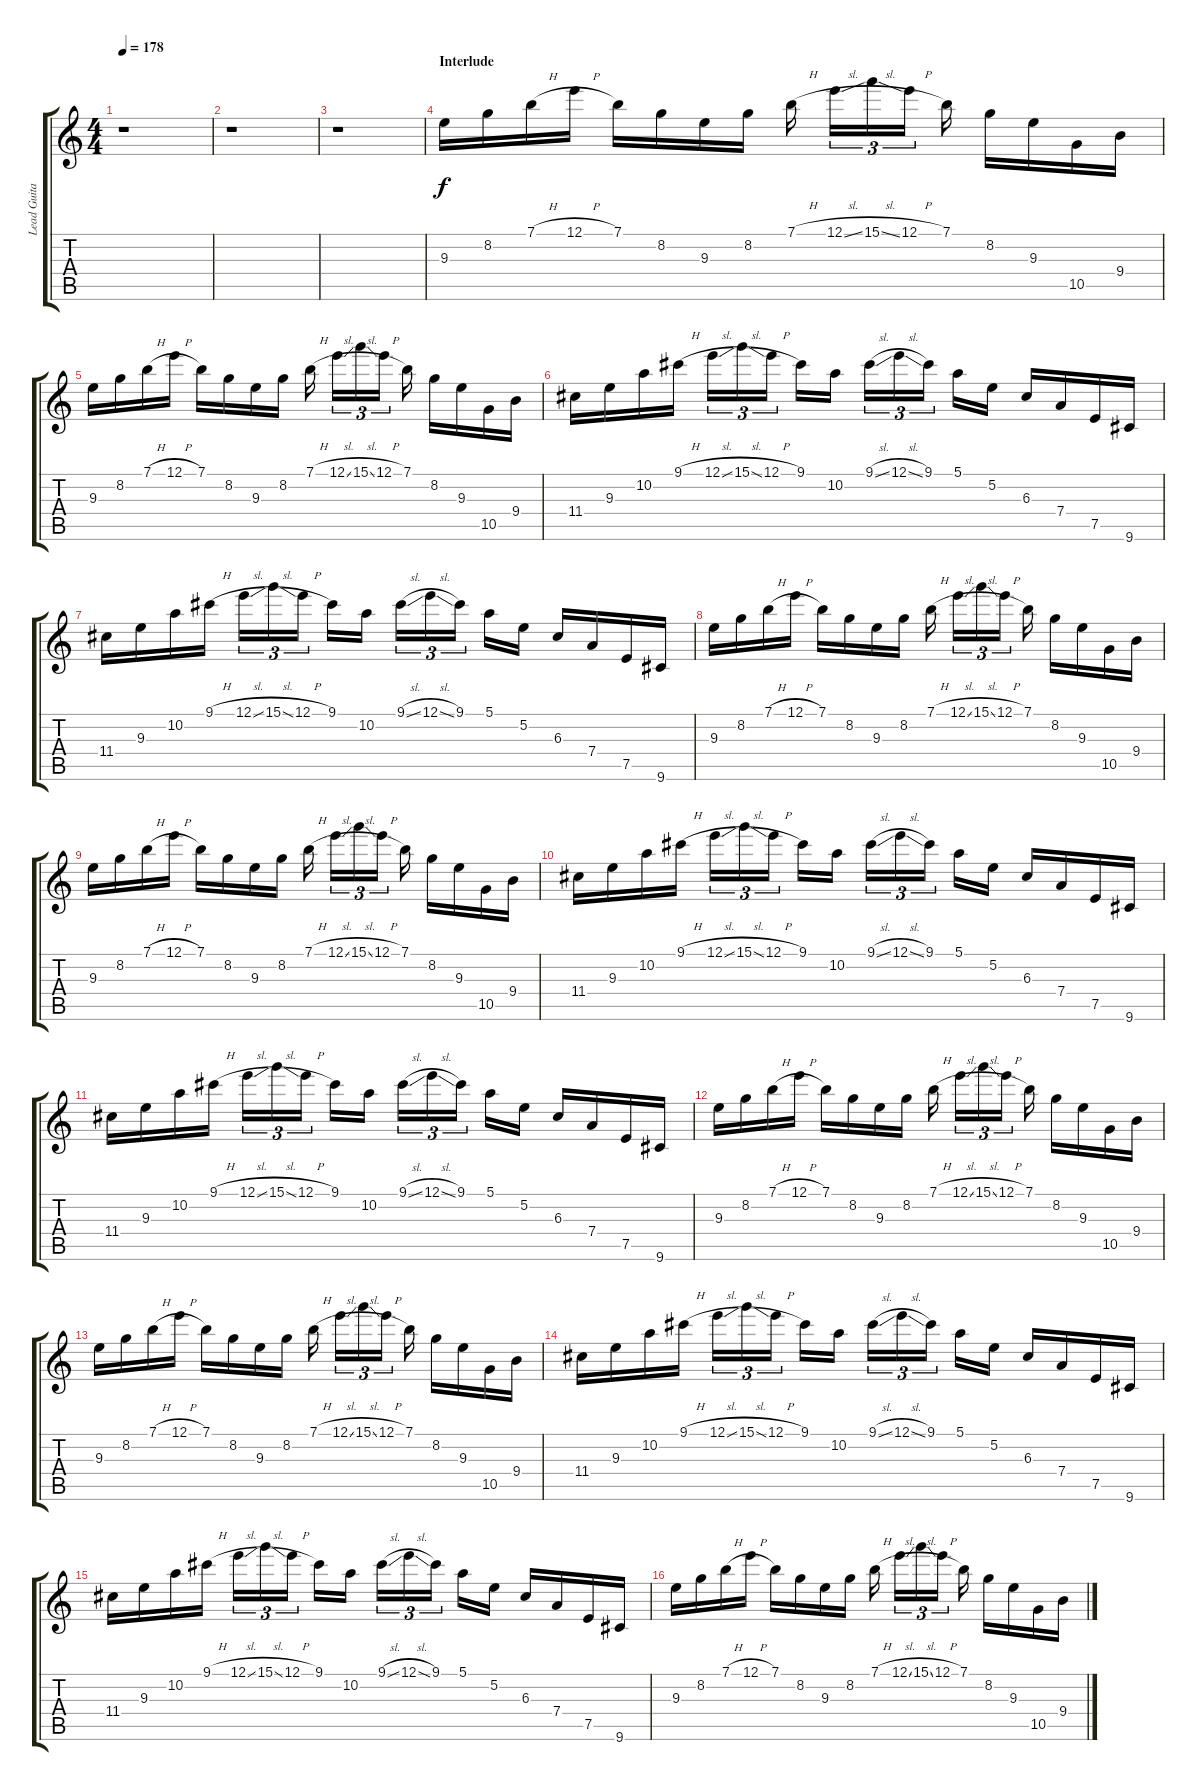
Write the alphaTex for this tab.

\track ("Lead Guitar 1" "Lead Guita") {instrument overdrivenguitar}
\staff {score tabs}
\tuning (E4 B3 G3 D3 A2 E2) {hide}
\ts (4 4)
\tempo 178
\clef g2
\ks c
r.1{dy fff} |
r.1 |
r.1 |
\section ("" "Interlude")
9.3.16{dy f} 8.2.16 7.1{h}.16 12.1{h}.16 7.1.16 8.2.16 9.3.16 8.2.16 7.1{h}.16 12.1{sl}.16{tu (3 2)} 15.1{sl}.16{tu (3 2)} 12.1{h}.16{tu (3 2)} 7.1.16 8.2.16 9.3.16 10.5.16 9.4.16 |
9.3.16 8.2.16 7.1{h}.16 12.1{h}.16 7.1.16 8.2.16 9.3.16 8.2.16 7.1{h}.16 12.1{sl}.16{tu (3 2)} 15.1{sl}.16{tu (3 2)} 12.1{h}.16{tu (3 2)} 7.1.16 8.2.16 9.3.16 10.5.16 9.4.16 |
11.4.16 9.3.16 10.2.16 9.1{h}.16 12.1{sl}.16{tu (3 2)} 15.1{sl}.16{tu (3 2)} 12.1{h}.16{tu (3 2)} 9.1.16 10.2.16 9.1{sl}.16{tu (3 2)} 12.1{sl}.16{tu (3 2)} 9.1.16{tu (3 2)} 5.1.16 5.2.16 6.3.16 7.4.16 7.5.16 9.6.16 |
11.4.16 9.3.16 10.2.16 9.1{h}.16 12.1{sl}.16{tu (3 2)} 15.1{sl}.16{tu (3 2)} 12.1{h}.16{tu (3 2)} 9.1.16 10.2.16 9.1{sl}.16{tu (3 2)} 12.1{sl}.16{tu (3 2)} 9.1.16{tu (3 2)} 5.1.16 5.2.16 6.3.16 7.4.16 7.5.16 9.6.16 |
9.3.16 8.2.16 7.1{h}.16 12.1{h}.16 7.1.16 8.2.16 9.3.16 8.2.16 7.1{h}.16 12.1{sl}.16{tu (3 2)} 15.1{sl}.16{tu (3 2)} 12.1{h}.16{tu (3 2)} 7.1.16 8.2.16 9.3.16 10.5.16 9.4.16 |
9.3.16 8.2.16 7.1{h}.16 12.1{h}.16 7.1.16 8.2.16 9.3.16 8.2.16 7.1{h}.16 12.1{sl}.16{tu (3 2)} 15.1{sl}.16{tu (3 2)} 12.1{h}.16{tu (3 2)} 7.1.16 8.2.16 9.3.16 10.5.16 9.4.16 |
11.4.16 9.3.16 10.2.16 9.1{h}.16 12.1{sl}.16{tu (3 2)} 15.1{sl}.16{tu (3 2)} 12.1{h}.16{tu (3 2)} 9.1.16 10.2.16 9.1{sl}.16{tu (3 2)} 12.1{sl}.16{tu (3 2)} 9.1.16{tu (3 2)} 5.1.16 5.2.16 6.3.16 7.4.16 7.5.16 9.6.16 |
11.4.16 9.3.16 10.2.16 9.1{h}.16 12.1{sl}.16{tu (3 2)} 15.1{sl}.16{tu (3 2)} 12.1{h}.16{tu (3 2)} 9.1.16 10.2.16 9.1{sl}.16{tu (3 2)} 12.1{sl}.16{tu (3 2)} 9.1.16{tu (3 2)} 5.1.16 5.2.16 6.3.16 7.4.16 7.5.16 9.6.16 |
9.3.16 8.2.16 7.1{h}.16 12.1{h}.16 7.1.16 8.2.16 9.3.16 8.2.16 7.1{h}.16 12.1{sl}.16{tu (3 2)} 15.1{sl}.16{tu (3 2)} 12.1{h}.16{tu (3 2)} 7.1.16 8.2.16 9.3.16 10.5.16 9.4.16 |
9.3.16 8.2.16 7.1{h}.16 12.1{h}.16 7.1.16 8.2.16 9.3.16 8.2.16 7.1{h}.16 12.1{sl}.16{tu (3 2)} 15.1{sl}.16{tu (3 2)} 12.1{h}.16{tu (3 2)} 7.1.16 8.2.16 9.3.16 10.5.16 9.4.16 |
11.4.16 9.3.16 10.2.16 9.1{h}.16 12.1{sl}.16{tu (3 2)} 15.1{sl}.16{tu (3 2)} 12.1{h}.16{tu (3 2)} 9.1.16 10.2.16 9.1{sl}.16{tu (3 2)} 12.1{sl}.16{tu (3 2)} 9.1.16{tu (3 2)} 5.1.16 5.2.16 6.3.16 7.4.16 7.5.16 9.6.16 |
11.4.16 9.3.16 10.2.16 9.1{h}.16 12.1{sl}.16{tu (3 2)} 15.1{sl}.16{tu (3 2)} 12.1{h}.16{tu (3 2)} 9.1.16 10.2.16 9.1{sl}.16{tu (3 2)} 12.1{sl}.16{tu (3 2)} 9.1.16{tu (3 2)} 5.1.16 5.2.16 6.3.16 7.4.16 7.5.16 9.6.16 |
9.3.16 8.2.16 7.1{h}.16 12.1{h}.16 7.1.16 8.2.16 9.3.16 8.2.16 7.1{h}.16 12.1{sl}.16{tu (3 2)} 15.1{sl}.16{tu (3 2)} 12.1{h}.16{tu (3 2)} 7.1.16 8.2.16 9.3.16 10.5.16 9.4.16
